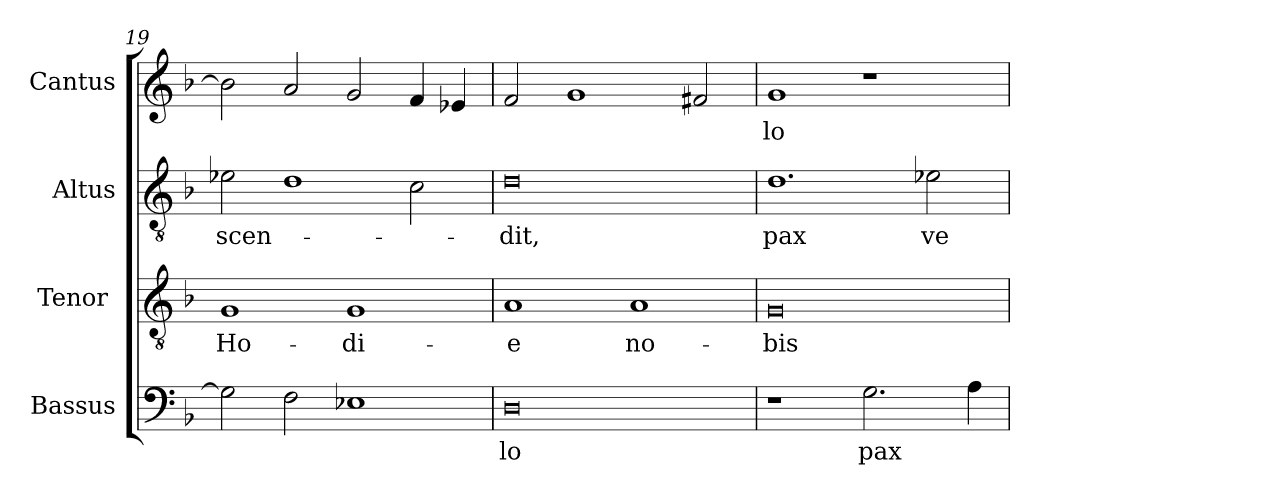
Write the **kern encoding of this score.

**kern	**text	**kern	**text	**kern	**text	**kern	**text
*part4	*part4	*part3	*part3	*part2	*part2	*part1	*part1
*staff4	*staff4	*staff3	*staff3	*staff2	*staff2	*staff1	*staff1
*I"Bassus	*	*I"Tenor 	*	*I"Altus	*	*I"Cantus	*
*clefF4	*	*clefGv2	*	*clefGv2	*	*clefG2	*
*k[b-]	*	*k[b-]	*	*k[b-]	*	*k[b-]	*
*F:	*	*F:	*	*F:	*	*F:	*
=19	=19	=19	=19	=19	=19	=19	=19
!	!	!	!	!	!LO:LY:i	!	!
2G\]	.	1G/	Ho-	2e-X\	-scen-	2b-\]	.
2F\	.	.	.	1d\	.	2a/	.
1E-X\	.	1G/	-di-	.	.	2g/	.
.	.	.	.	2c\	.	4f/	.
.	.	.	.	.	.	4e-X/	.
=20	=20	=20	=20	=20	=20	=20	=20
!	!LO:LY:i	!	!	!	!LO:LY:i	!	!
0D\	-lo	1A/	-e	0d\	-dit,	2f/	.
.	.	.	.	.	.	1g/	.
.	.	1A/	no-	.	.	.	.
.	.	.	.	.	.	2f#X/	.
!!LO:LB:g=z
=21	=21	=21	=21	=21	=21	=21	=21
!	!	!	!	!	!LO:LY:i	!	!
1r	.	0G/	-bis	1.d\	pax	1g/	-lo
!	!LO:LY:i	!	!	!	!	!	!
2.G\	pax	.	.	.	.	1r	.
!	!	!	!	!	!LO:LY:i	!	!
.	.	.	.	2e-X\	ve-	.	.
4A\	.	.	.	.	.	.	.
=	=	=	=	=	=	=	=
*-	*-	*-	*-	*-	*-	*-	*-
